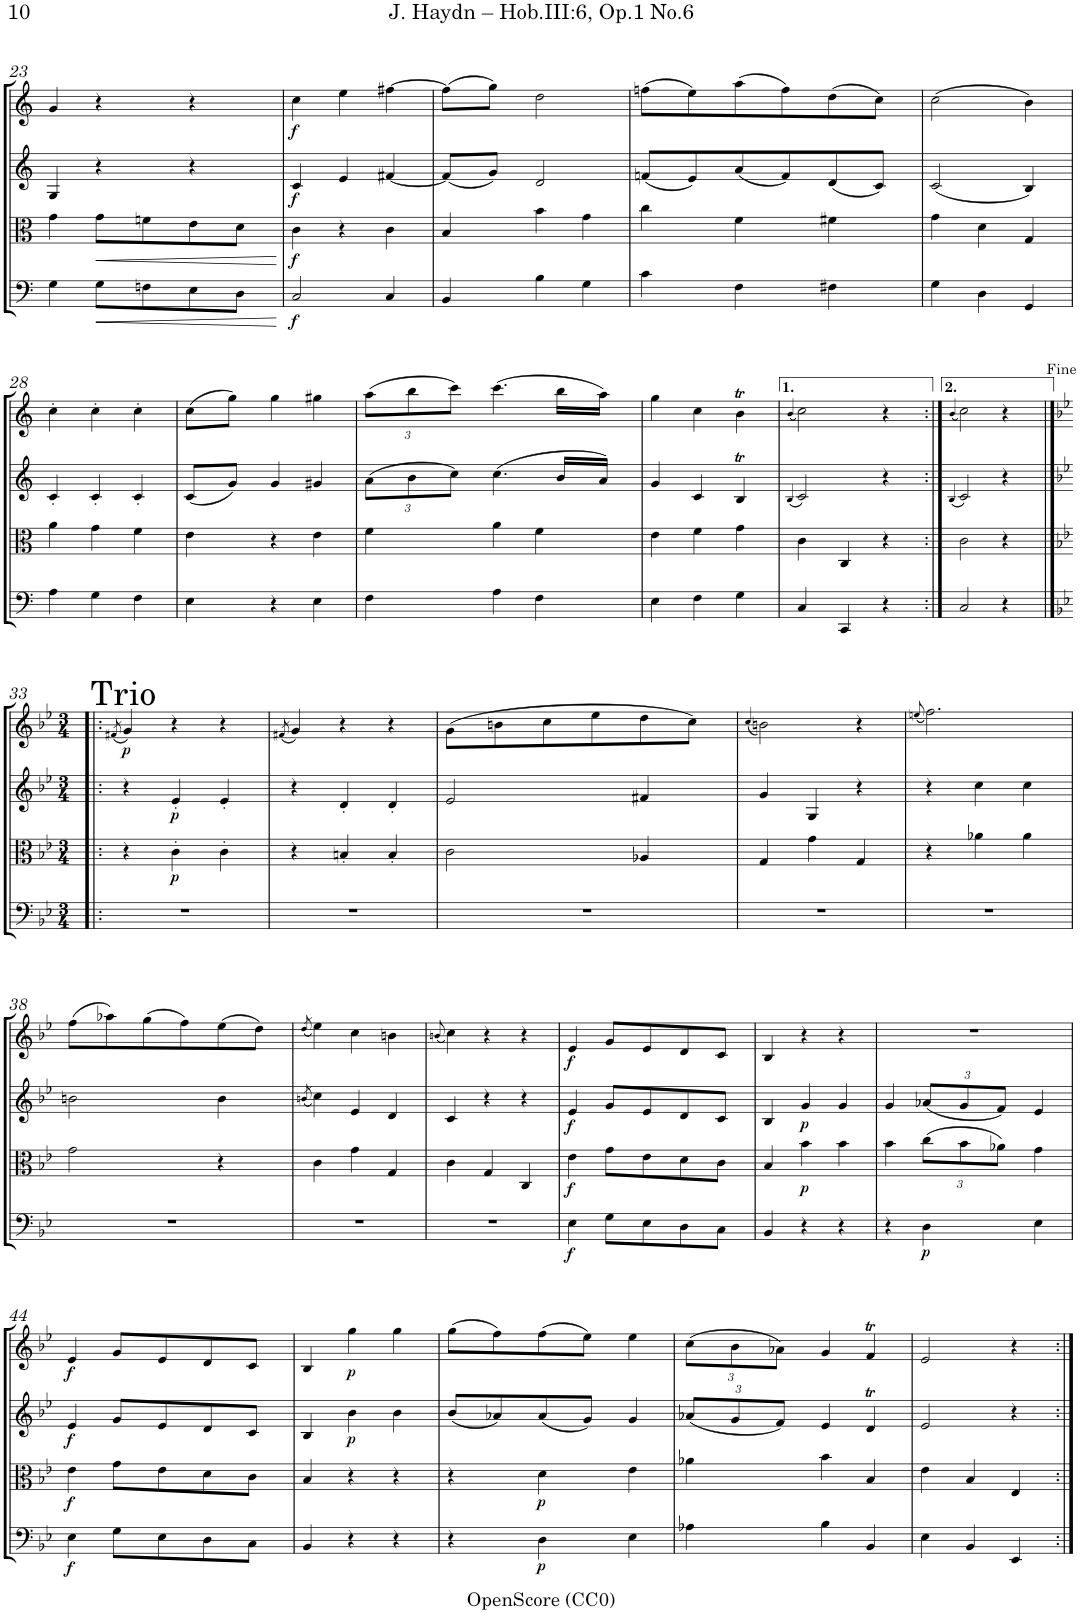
**kern	**dynam	**kern	**dynam	**kern	**dynam	**kern	**dynam
*part4	*part4	*part3	*part3	*part2	*part2	*part1	*part1
*staff4	*staff4	*staff3	*staff3	*staff2	*staff2	*staff1	*staff1
*I"Violoncello	*	*I"Viola	*	*I"Violin 2	*	*I"Violin 1	*
*I'Vc	*	*I'Vla	*	*I'Vln	*	*I'Vln	*
!!LO:PB:g=z
*clefF4	*	*clefC3	*	*clefG2	*	*clefG2	*
*k[]	*	*k[]	*	*k[]	*	*k[]	*
*M3/4	*	*M3/4	*	*M3/4	*	*M3/4	*
=23	=23	=23	=23	=23	=23	=23	=23
4G\	.	4g\	.	4G/	.	4g/	.
!	!LO:HP:b	!	!LO:HP:b	!	!	!	!
8G\L	<	8g\L	<	4r	.	4r	.
8Fn\	.	8fn\	.	.	.	.	.
8E\	.	8e\	.	4r	.	4r	.
8D\J	.	8d\J	.	.	.	.	.
.	[	.	[	.	.	.	.
=24	=24	=24	=24	=24	=24	=24	=24
!	!LO:DY:b	!	!LO:DY:b	!	!LO:DY:b	!	!LO:DY:b
2C/	f	4c\	f	4c/	f	4cc\	f
.	.	4r	.	4e/	.	4ee\	.
4C/	.	4c\	.	[4f#X/	.	[4ff#X\	.
=25	=25	=25	=25	=25	=25	=25	=25
4BB/	.	4B/	.	(8f#/L]	.	(8ff#\L]	.
.	.	.	.	8g/J)	.	8gg\J)	.
4B\	.	4b\	.	2d/	.	2dd\	.
4G\	.	4g\	.	.	.	.	.
=26	=26	=26	=26	=26	=26	=26	=26
4c\	.	4cc\	.	(8fn/L	.	(8ffn\L	.
.	.	.	.	8e/)	.	8ee\)	.
4F\	.	4f\	.	(8a/	.	(8aa\	.
.	.	.	.	8f/)	.	8ff\)	.
4F#X\	.	4f#X\	.	(8d/	.	(8dd\	.
.	.	.	.	8c/J)	.	8cc\J)	.
=27	=27	=27	=27	=27	=27	=27	=27
4G\	.	4g\	.	(2c/	.	(2cc\	.
4D\	.	4d\	.	.	.	.	.
4GG/	.	4G/	.	4B/)	.	4b\)	.
!!LO:LB:g=z
=28	=28	=28	=28	=28	=28	=28	=28
4A\	.	4a\	.	4c'/	.	4cc'\	.
4G\	.	4g\	.	4c'/	.	4cc'\	.
4F\	.	4f\	.	4c'/	.	4cc'\	.
=29	=29	=29	=29	=29	=29	=29	=29
4E\	.	4e\	.	(8c/L	.	(8cc\L	.
.	.	.	.	8g/J)	.	8gg\J)	.
4r	.	4r	.	4g/	.	4gg\	.
4E\	.	4e\	.	4g#X/	.	4gg#X\	.
=30	=30	=30	=30	=30	=30	=30	=30
*	*	*	*	*Xbrackettup	*	*Xbrackettup	*
4F\	.	4f\	.	(12a\L	.	(12aa\L	.
.	.	.	.	12b\	.	12bb\	.
.	.	.	.	12cc\J)	.	12ccc\J)	.
4A\	.	4a\	.	(4.cc\	.	(4.ccc\	.
4F\	.	4f\	.	.	.	.	.
.	.	.	.	16b/LL	.	16bb\LL	.
.	.	.	.	16a/JJ)	.	16aa\JJ)	.
=31	=31	=31	=31	=31	=31	=31	=31
4E\	.	4e\	.	4g/	.	4gg\	.
4F\	.	4f\	.	4c/	.	4cc\	.
4G\	.	4g\	.	4Bt/	.	4bt\	.
=31X1	=31X1	=31X1	=31X1	=31X1	=31X1	=31X1	=31X1
.	.	.	.	(4qB/	.	(4qb/	.
4C/	.	4c\	.	2c/)	.	2cc\)	.
4CC/	.	4C/	.	.	.	.	.
4r	.	4r	.	4r	.	4r	.
=32:|!	=32:|!	=32:|!	=32:|!	=32:|!	=32:|!	=32:|!	=32:|!
.	.	.	.	(4qB/	.	(4qb/	.
2C/	.	2c\	.	2c/)	.	2cc\)	.
4r	.	4r	.	4r	.	4r	.
!!LO:LB:g=z
=33|!:	=33|!:	=33|!:	=33|!:	=33|!:	=33|!:	=33|!:	=33|!:
*k[b-e-]	*	*k[b-e-]	*	*k[b-e-]	*	*k[b-e-]	*
*M3/4	*	*M3/4	*	*M3/4	*	*M3/4	*
.	.	.	.	.	.	(8qf#X/	.
!	!	!	!	!	!	!LO:TX:a:t=Trio	!
!	!	!	!	!	!	!	!LO:DY:b
2.r	.	4r	.	4r	.	4g/)	p
!	!	!	!LO:DY:b	!	!LO:DY:b	!	!
.	.	4c'\	p	4e-'/	p	4r	.
.	.	4c'\	.	4e-'/	.	4r	.
=34	=34	=34	=34	=34	=34	=34	=34
.	.	.	.	.	.	(8qf#X/	.
2.r	.	4r	.	4r	.	4g/)	.
.	.	4Bn'/	.	4d'/	.	4r	.
.	.	4B'/	.	4d'/	.	4r	.
=35	=35	=35	=35	=35	=35	=35	=35
2.r	.	2c\	.	2e-/	.	(8g\L	.
.	.	.	.	.	.	8bn\	.
.	.	.	.	.	.	8cc\	.
.	.	.	.	.	.	8ee-\	.
.	.	4A-X/	.	4f#X/	.	8dd\	.
.	.	.	.	.	.	8cc\J)	.
=36	=36	=36	=36	=36	=36	=36	=36
.	.	.	.	.	.	(4qcc/	.
2.r	.	4G/	.	4g/	.	2bn\)	.
.	.	4g\	.	4G/	.	.	.
.	.	4G/	.	4r	.	4r	.
=37	=37	=37	=37	=37	=37	=37	=37
.	.	.	.	.	.	(8qeen/	.
2.r	.	4r	.	4r	.	2.ff\)	.
.	.	4a-X\	.	4cc\	.	.	.
.	.	4a-\	.	4cc\	.	.	.
!!LO:LB:g=z
=38	=38	=38	=38	=38	=38	=38	=38
2.r	.	2g\	.	2bn\	.	(8ff\L	.
.	.	.	.	.	.	8aa-X\)	.
.	.	.	.	.	.	(8gg\	.
.	.	.	.	.	.	8ff\)	.
.	.	4r	.	4b\	.	(8ee-\	.
.	.	.	.	.	.	8dd\J)	.
=39	=39	=39	=39	=39	=39	=39	=39
.	.	.	.	(8qbn/	.	(8qdd/	.
2.r	.	4c\	.	4cc\)	.	4ee-\)	.
.	.	4g\	.	4e-/	.	4cc\	.
.	.	4G/	.	4d/	.	4bn\	.
=40	=40	=40	=40	=40	=40	=40	=40
.	.	.	.	.	.	(8qbn/	.
2.r	.	4c\	.	4c/	.	4cc\)	.
.	.	4G/	.	4r	.	4r	.
.	.	4C/	.	4r	.	4r	.
=41	=41	=41	=41	=41	=41	=41	=41
!	!LO:DY:b	!	!LO:DY:b	!	!LO:DY:b	!	!LO:DY:b
4E-\	f	4e-\	f	4e-/	f	4e-/	f
8G\L	.	8g\L	.	8g/L	.	8g/L	.
8E-\	.	8e-\	.	8e-/	.	8e-/	.
8D\	.	8d\	.	8d/	.	8d/	.
8C\J	.	8c\J	.	8c/J	.	8c/J	.
=42	=42	=42	=42	=42	=42	=42	=42
4BB-/	.	4B-/	.	4B-/	.	4B-/	.
!	!	!	!LO:DY:b	!	!LO:DY:b	!	!
4r	.	4b-\	p	4g/	p	4r	.
4r	.	4b-\	.	4g/	.	4r	.
=43	=43	=43	=43	=43	=43	=43	=43
4r	.	4b-\	.	4g/	.	2.r	.
*	*	*Xbrackettup	*	*	*	*	*
!	!LO:DY:b	!	!	!	!	!	!
4D\	p	(12cc\L	.	(12a-X/L	.	.	.
.	.	12b-\	.	12g/	.	.	.
.	.	12a-X\J)	.	12f/J)	.	.	.
4E-\	.	4g\	.	4e-/	.	.	.
!!LO:LB:g=z
=44	=44	=44	=44	=44	=44	=44	=44
!	!LO:DY:b	!	!LO:DY:b	!	!LO:DY:b	!	!LO:DY:b
4E-\	f	4e-\	f	4e-/	f	4e-/	f
8G\L	.	8g\L	.	8g/L	.	8g/L	.
8E-\	.	8e-\	.	8e-/	.	8e-/	.
8D\	.	8d\	.	8d/	.	8d/	.
8C\J	.	8c\J	.	8c/J	.	8c/J	.
=45	=45	=45	=45	=45	=45	=45	=45
4BB-/	.	4B-/	.	4B-/	.	4B-/	.
!	!	!	!	!	!LO:DY:b	!	!LO:DY:b
4r	.	4r	.	4b-\	p	4gg\	p
4r	.	4r	.	4b-\	.	4gg\	.
=46	=46	=46	=46	=46	=46	=46	=46
4r	.	4r	.	(8b-/L	.	(8gg\L	.
.	.	.	.	8a-X/)	.	8ff\)	.
!	!LO:DY:b	!	!LO:DY:b	!	!	!	!
4D\	p	4d\	p	(8a-/	.	(8ff\	.
.	.	.	.	8g/J)	.	8ee-\J)	.
4E-\	.	4e-\	.	4g/	.	4ee-\	.
=47	=47	=47	=47	=47	=47	=47	=47
4A-X\	.	4a-X\	.	(12a-X/L	.	(12cc\L	.
.	.	.	.	12g/	.	12b-\	.
.	.	.	.	12f/J)	.	12a-X\J)	.
4B-\	.	4b-\	.	4e-/	.	4g/	.
4BB-/	.	4B-/	.	4dt/	.	4fT/	.
=48	=48	=48	=48	=48	=48	=48	=48
4E-\	.	4e-\	.	2e-/	.	2e-/	.
4BB-/	.	4B-/	.	.	.	.	.
4EE-/	.	4E-/	.	4r	.	4r	.
=:|!	=:|!	=:|!	=:|!	=:|!	=:|!	=:|!	=:|!
*-	*-	*-	*-	*-	*-	*-	*-
